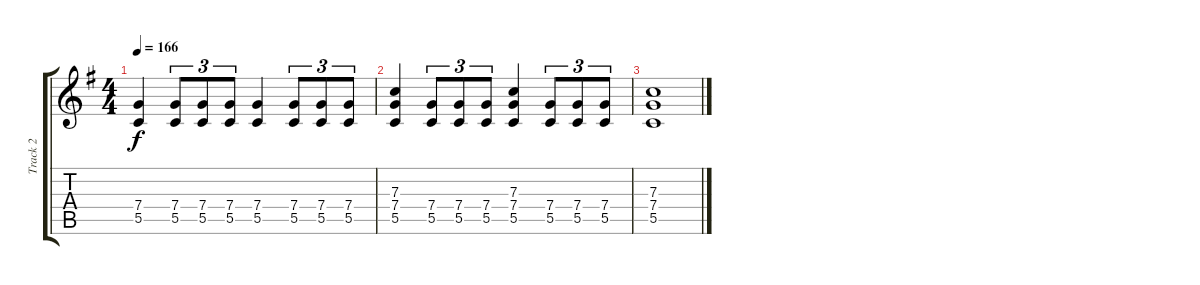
\track ("Track 2" "Track 2") {instrument distortionguitar}
\staff {score tabs}
\tuning (D4 A3 F3 C3 G2 C2) {hide}
\ts (4 4)
\tempo 166
\clef g2
\ks g
(7.4 5.5).4{dy f} (7.4 5.5).8{tu (3 2)} (7.4 5.5).8{tu (3 2)} (7.4 5.5).8{tu (3 2)} (7.4 5.5).4 (7.4 5.5).8{tu (3 2)} (7.4 5.5).8{tu (3 2)} (7.4 5.5).8{tu (3 2)} |
(7.3 7.4 5.5).4 (7.4 5.5).8{tu (3 2)} (7.4 5.5).8{tu (3 2)} (7.4 5.5).8{tu (3 2)} (7.3 7.4 5.5).4 (7.4 5.5).8{tu (3 2)} (7.4 5.5).8{tu (3 2)} (7.4 5.5).8{tu (3 2)} |
(7.3 7.4 5.5).1
